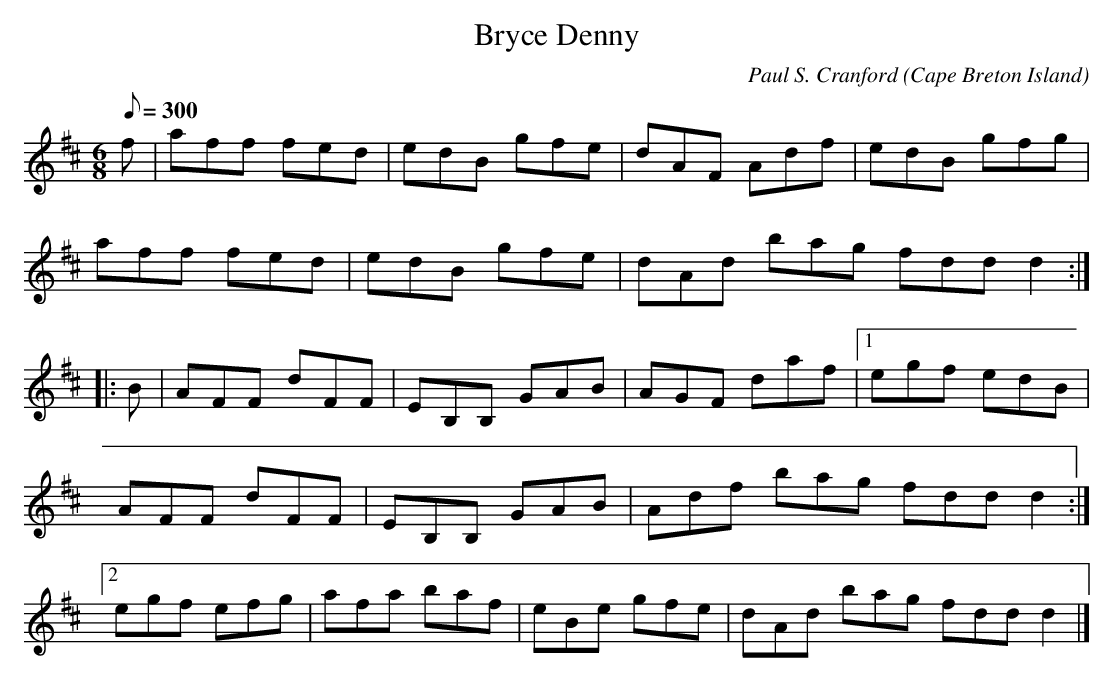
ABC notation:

X:1
T:Bryce Denny
C:Paul S. Cranford
O:Cape Breton Island
L:1/8
Q:300
M:6/8
K:D
f|aff fed|edB gfe|dAF Adf|edB gfg|
aff fed|edB gfe|dAd bag fdd d2:|
|:B|AFF dFF|EB,B, GAB|AGF daf|[1egf edB|
AFF dFF|EB,B, GAB|Adf bag fdd d2:|
[2egf efg|afa baf|eBe gfe|dAd bag fdd d2|]
